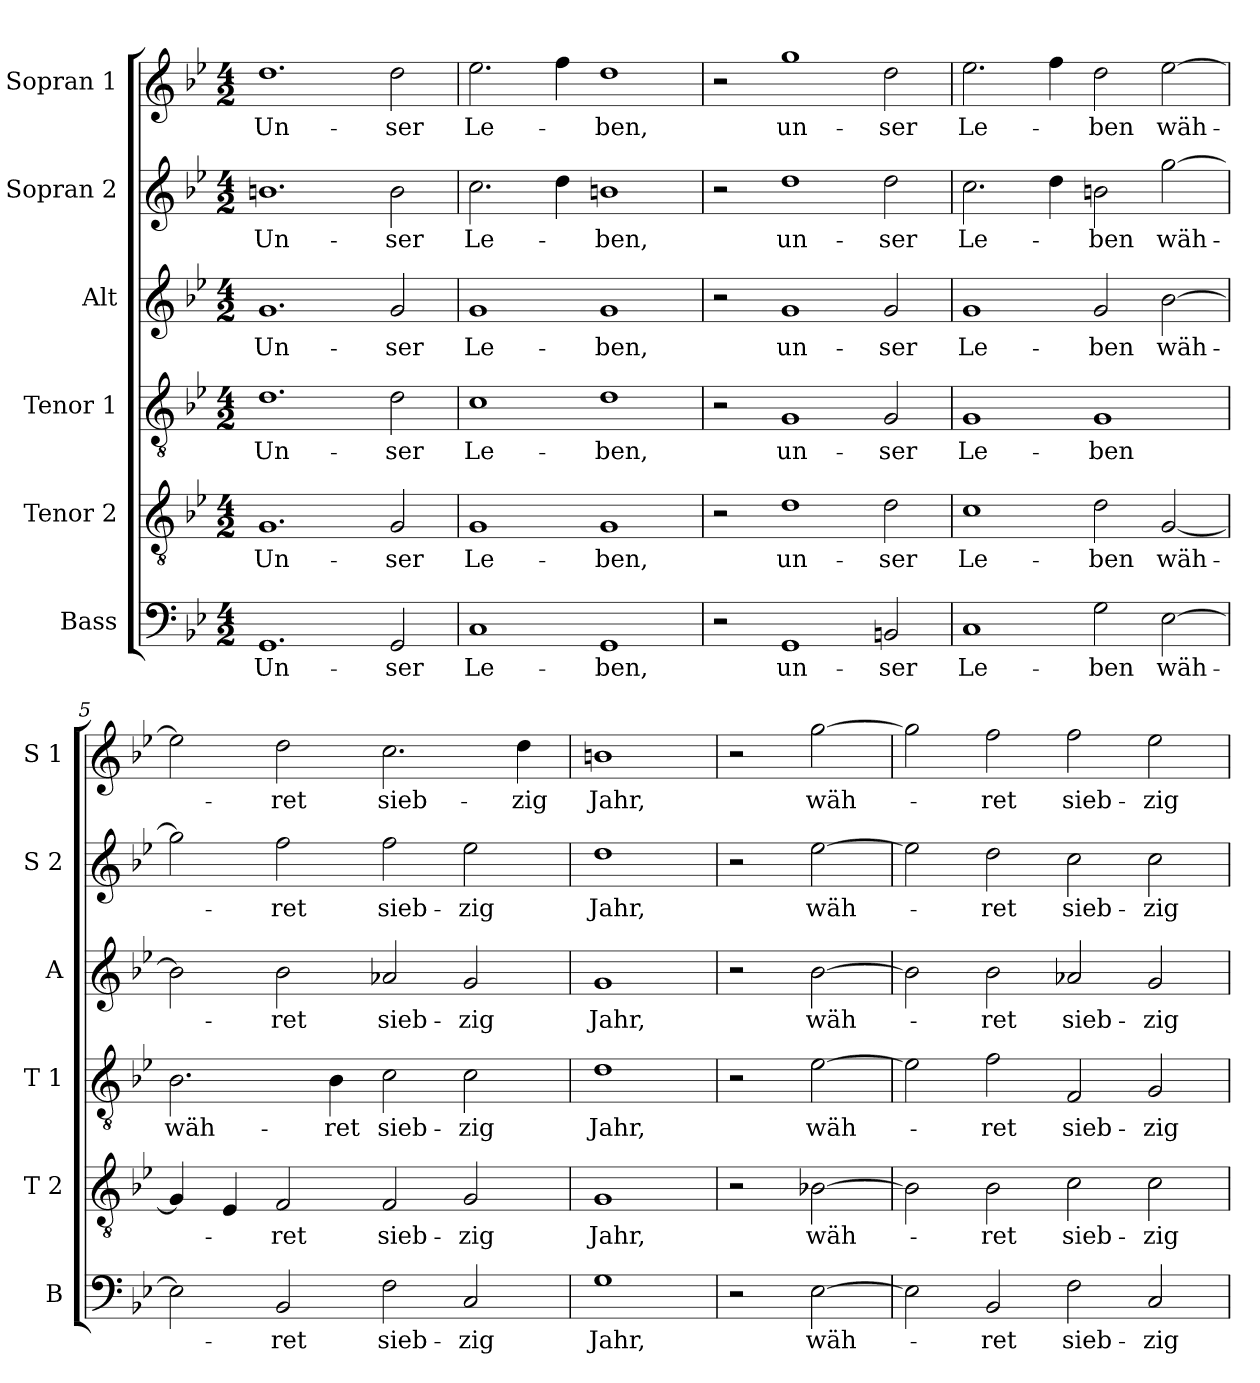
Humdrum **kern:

**kern	**text	**kern	**text	**kern	**text	**kern	**text	**kern	**text	**kern	**text
*part6	*part6	*part5	*part5	*part4	*part4	*part3	*part3	*part2	*part2	*part1	*part1
*staff6	*staff6	*staff5	*staff5	*staff4	*staff4	*staff3	*staff3	*staff2	*staff2	*staff1	*staff1
*I"Bass	*	*I"Tenor 2	*	*I"Tenor 1	*	*I"Alt	*	*I"Sopran 2	*	*I"Sopran 1	*
*I'B	*	*I'T 2	*	*I'T 1	*	*I'A	*	*I'S 2	*	*I'S 1	*
*clefF4	*	*clefGv2	*	*clefGv2	*	*clefG2	*	*clefG2	*	*clefG2	*
*k[b-e-]	*	*k[b-e-]	*	*k[b-e-]	*	*k[b-e-]	*	*k[b-e-]	*	*k[b-e-]	*
*M4/2	*	*M4/2	*	*M4/2	*	*M4/2	*	*M4/2	*	*M4/2	*
=1	=1	=1	=1	=1	=1	=1	=1	=1	=1	=1	=1
1.GG	Un-	1.G	Un-	1.d	Un-	1.g	Un-	1.bn	Un-	1.dd	Un-
2GG/	ser	2G/	ser	2d\	ser	2g/	ser	2b\	ser	2dd\	ser
=2	=2	=2	=2	=2	=2	=2	=2	=2	=2	=2	=2
1C	Le-	1G	Le-	1c	Le-	1g	Le-	2.cc\	Le-	2.ee-\	Le-
.	.	.	.	.	.	.	.	4dd\	.	4ff\	.
1GG	-ben,	1G	-ben,	1d	-ben,	1g	-ben,	1bn	-ben,	1dd	-ben,
=3	=3	=3	=3	=3	=3	=3	=3	=3	=3	=3	=3
2r	.	2r	.	2r	.	2r	.	2r	.	2r	.
1GG	un-	1d	un-	1G	un-	1g	un-	1dd	un-	1gg	un-
2BBn/	ser	2d\	ser	2G/	ser	2g/	ser	2dd\	ser	2dd\	ser
=4	=4	=4	=4	=4	=4	=4	=4	=4	=4	=4	=4
1C	Le-	1c	Le-	1G	Le-	1g	Le-	2.cc\	Le-	2.ee-\	Le-
.	.	.	.	.	.	.	.	4dd\	.	4ff\	.
2G\	ben	2d\	ben	1G	ben	2g/	ben	2bn\	-ben	2dd\	ben
[2E-\	wäh-	[2G/	wäh-	.	.	[2b-\	wäh-	[2gg\	wäh-	[2ee-\	wäh-
=5	=5	=5	=5	=5	=5	=5	=5	=5	=5	=5	=5
2E-\]	.	4G/]	.	2.B-\	wäh-	2b-\]	.	2gg\]	.	2ee-\]	.
.	.	4E-/	.	.	.	.	.	.	.	.	.
2BB-/	ret	2F/	ret	.	.	2b-\	ret	2ff\	ret	2dd\	ret
.	.	.	.	4B-\	ret	.	.	.	.	.	.
2F\	sieb-	2F/	sieb-	2c\	sieb-	2a-X/	sieb-	2ff\	sieb-	2.cc\	sieb-
2C/	zig	2G/	zig	2c\	zig	2g/	zig	2ee-\	zig	.	.
.	.	.	.	.	.	.	.	.	.	4dd\	zig
=6	=6	=6	=6	=6	=6	=6	=6	=6	=6	=6	=6
1G	Jahr,	1G	Jahr,	1d	Jahr,	1g	Jahr,	1dd	Jahr,	1bn	Jahr,
!!LO:LB:g=z
=6X1	=6X1	=6X1	=6X1	=6X1	=6X1	=6X1	=6X1	=6X1	=6X1	=6X1	=6X1
2r	.	2r	.	2r	.	2r	.	2r	.	2r	.
[2E-\	wäh-	[2B-X\	wäh-	[2e-\	wäh-	[2b-\	wäh-	[2ee-\	wäh-	[2gg\	wäh-
=7	=7	=7	=7	=7	=7	=7	=7	=7	=7	=7	=7
2E-\]	.	2B-\]	.	2e-\]	.	2b-\]	.	2ee-\]	.	2gg\]	.
2BB-/	-ret	2B-\	-ret	2f\	-ret	2b-\	-ret	2dd\	-ret	2ff\	-ret
2F\	sieb-	2c\	sieb-	2F/	sieb-	2a-X/	sieb-	2cc\	sieb-	2ff\	sieb-
2C/	zig	2c\	zig	2G/	zig	2g/	zig	2cc\	zig	2ee-\	zig
=	=	=	=	=	=	=	=	=	=	=	=
*-	*-	*-	*-	*-	*-	*-	*-	*-	*-	*-	*-
